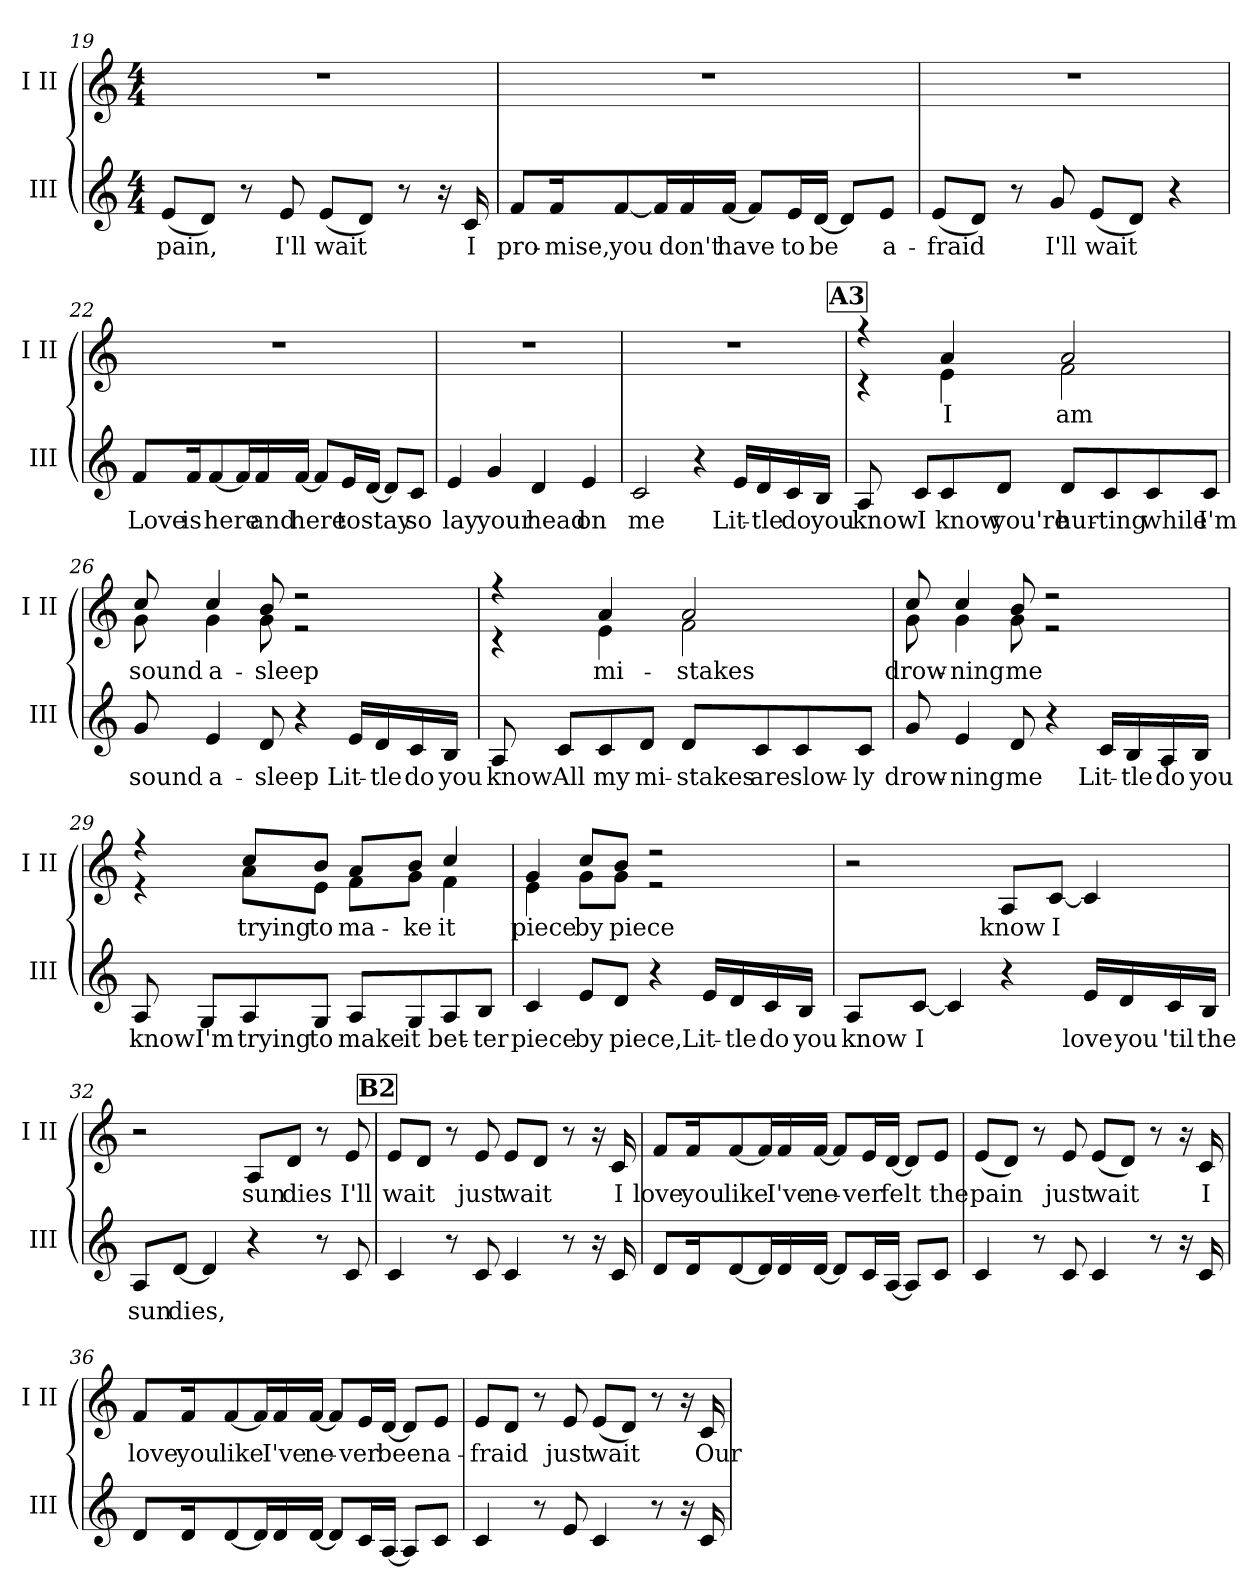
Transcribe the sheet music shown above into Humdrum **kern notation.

**kern	**text	**kern	**text
*part2	*part2	*part1	*part1
*staff2	*staff2	*staff1	*staff1
*I"III	*	*I"I II	*
*I'III	*	*I'I II	*
*clefG2	*	*clefG2	*
*k[]	*	*k[]	*
*M4/4	*	*M4/4	*
=19	=19	=19	=19
!	!LO:LY:b	!	!
(<8e/L	pain,	1r	.
8d/J)	.	.	.
8r	.	.	.
!	!LO:LY:b	!	!
8e/	I'll	.	.
!	!LO:LY:b	!	!
(<8e/L	wait	.	.
8d/J)	.	.	.
8r	.	.	.
16r	.	.	.
!	!LO:LY:b	!	!
16c/	I	.	.
!!LO:LB:g=z
=20	=20	=20	=20
!	!LO:LY:b	!	!
8f/L	pro-	1r	.
!	!LO:LY:b	!	!
16f/K	-mise,	.	.
!	!LO:LY:b	!	!
[8f/	you	.	.
16f/L]	.	.	.
!	!LO:LY:b	!	!
16f/	don't	.	.
!	!LO:LY:b	!	!
[16f/JJ	have	.	.
8f/L]	.	.	.
!	!LO:LY:b	!	!
16e/L	to	.	.
!	!LO:LY:b	!	!
[16d/JJ	be	.	.
8d/L]	.	.	.
!	!LO:LY:b	!	!
8e/J	a-	.	.
=21	=21	=21	=21
!	!LO:LY:b	!	!
(<8e/L	-fraid	1r	.
8d/J)	.	.	.
8r	.	.	.
!	!LO:LY:b	!	!
8g/	I'll	.	.
!	!LO:LY:b	!	!
(<8e/L	wait	.	.
8d/J)	.	.	.
4r	.	.	.
=22	=22	=22	=22
!	!LO:LY:b	!	!
8f/L	Love	1r	.
!	!LO:LY:b	!	!
16f/K	is	.	.
!	!LO:LY:b	!	!
[8f/	here	.	.
16f/L]	.	.	.
!	!LO:LY:b	!	!
16f/	and	.	.
!	!LO:LY:b	!	!
[16f/JJ	here	.	.
8f/L]	.	.	.
!	!LO:LY:b	!	!
16e/L	to	.	.
!	!LO:LY:b	!	!
[16d/JJ	stay	.	.
8d/L]	.	.	.
!	!LO:LY:b	!	!
8c/J	so	.	.
!!LO:LB:g=z
=23	=23	=23	=23
!	!LO:LY:b	!	!
4e/	lay	1r	.
!	!LO:LY:b	!	!
4g/	your	.	.
!	!LO:LY:b	!	!
4d/	head	.	.
!	!LO:LY:b	!	!
4e/	on	.	.
=24	=24	=24	=24
!	!LO:LY:b	!	!
2c/	me	1r	.
4r	.	.	.
!	!LO:LY:b	!	!
16e/LL	Lit-	.	.
!	!LO:LY:b	!	!
16d/	-tle	.	.
!	!LO:LY:b	!	!
16c/	do	.	.
!	!LO:LY:b	!	!
16B/JJ	you	.	.
!!LO:REH:place=s1:a:B:fs=14:t=A3
=25	=25	=25	=25
!	!LO:LY:b	!	!
*	*	*^	*
8A/	know	4r	4r	.
!	!LO:LY:b	!	!	!
8c/L	I	.	.	.
!	!LO:LY:b	!	!	!LO:LY:b
8c/	know	4a/	4e\	I
!	!LO:LY:b	!	!	!
8d/J	you're	.	.	.
!	!LO:LY:b	!	!	!LO:LY:b
8d/L	hur-	2a/	2f\	am
!	!LO:LY:b	!	!	!
8c/	-ting	.	.	.
!	!LO:LY:b	!	!	!
8c/	while	.	.	.
!	!LO:LY:b	!	!	!
8c/J	I'm	.	.	.
!!LO:LB:g=z	!!
=26	=26	=26	=26	=26
!	!LO:LY:b	!	!	!LO:LY:b
8g/	sound	8cc/	8g\	sound
!	!LO:LY:b	!	!	!LO:LY:b
4e/	a-	4cc/	4g\	a-
!	!LO:LY:b	!	!	!LO:LY:b
8d/	-sleep	8b/	8g\	-sleep
4r	.	2r	2r	.
!	!LO:LY:b	!	!	!
16e/LL	Lit-	.	.	.
!	!LO:LY:b	!	!	!
16d/	-tle	.	.	.
!	!LO:LY:b	!	!	!
16c/	do	.	.	.
!	!LO:LY:b	!	!	!
16B/JJ	you	.	.	.
=27	=27	=27	=27	=27
!	!LO:LY:b	!	!	!
8A/	know	4r	4r	.
!	!LO:LY:b	!	!	!
8c/L	All	.	.	.
!	!LO:LY:b	!	!	!LO:LY:b
8c/	my	4a/	4e\	mi-
!	!LO:LY:b	!	!	!
8d/J	mi-	.	.	.
!	!LO:LY:b	!	!	!LO:LY:b
8d/L	-stakes	2a/	2f\	-stakes
!	!LO:LY:b	!	!	!
8c/	are	.	.	.
!	!LO:LY:b	!	!	!
8c/	slow-	.	.	.
!	!LO:LY:b	!	!	!
8c/J	-ly	.	.	.
!!LO:LB:g=z	!!
=28	=28	=28	=28	=28
!	!LO:LY:b	!	!	!LO:LY:b
8g/	drow-	8cc/	8g\	drow-
!	!LO:LY:b	!	!	!LO:LY:b
4e/	-ning	4cc/	4g\	-ning
!	!LO:LY:b	!	!	!LO:LY:b
8d/	me	8b/	8g\	me
4r	.	2r	2r	.
!	!LO:LY:b	!	!	!
16c/LL	Lit-	.	.	.
!	!LO:LY:b	!	!	!
16B/	-tle	.	.	.
!	!LO:LY:b	!	!	!
16A/	do	.	.	.
!	!LO:LY:b	!	!	!
16B/JJ	you	.	.	.
=29	=29	=29	=29	=29
!	!LO:LY:b	!	!	!
8A/	know	4r	4r	.
!	!LO:LY:b	!	!	!
8G/L	I'm	.	.	.
!	!LO:LY:b	!	!	!LO:LY:b
8A/	trying	8cc/L	8a\L	trying
!	!LO:LY:b	!	!	!LO:LY:b
8G/J	to	8b/J	8e\J	to
!	!LO:LY:b	!	!	!LO:LY:b
8A/L	make	8a/L	8f\L	ma-
!	!LO:LY:b	!	!	!LO:LY:b
8G/	it	8b/J	8g\J	-ke
!	!LO:LY:b	!	!	!LO:LY:b
8A/	bet-	4cc/	4f\	it
!	!LO:LY:b	!	!	!
8B/J	-ter	.	.	.
!!LO:PB:g=z	!!
=30	=30	=30	=30	=30
!	!LO:LY:b	!	!	!LO:LY:b
4c/	piece	4g/	4e\	piece
!	!LO:LY:b	!	!	!LO:LY:b
8e/L	by	8cc/L	8g\L	by
!	!LO:LY:b	!	!	!LO:LY:b
8d/J	piece,	8b/J	8g\J	piece
4r	.	2r	2r	.
!	!LO:LY:b	!	!	!
16e/LL	Lit-	.	.	.
!	!LO:LY:b	!	!	!
16d/	-tle	.	.	.
!	!LO:LY:b	!	!	!
16c/	do	.	.	.
!	!LO:LY:b	!	!	!
16B/JJ	you	.	.	.
*	*	*v	*v	*
=31	=31	=31	=31
!	!LO:LY:b	!	!
8A/L	know	2r	.
!	!LO:LY:b	!	!
[8c/J	I	.	.
4c/]	.	.	.
!	!	!	!LO:LY:b
4r	.	8A/L	know
!	!	!	!LO:LY:b
.	.	[8c/J	I
!	!LO:LY:b	!	!
16e/LL	love	4c/]	.
!	!LO:LY:b	!	!
16d/	you	.	.
!	!LO:LY:b	!	!
16c/	'til	.	.
!	!LO:LY:b	!	!
16B/JJ	the	.	.
=32	=32	=32	=32
!	!LO:LY:b	!	!
8A/L	sun	2r	.
!	!LO:LY:b	!	!
[8d/J	dies,	.	.
4d/]	.	.	.
!	!	!	!LO:LY:b
4r	.	8A/L	sun
!	!	!	!LO:LY:b
.	.	8d/J	dies
8r	.	8r	.
!	!	!	!LO:LY:b
8c/	.	8e/	I'll
!!LO:LB:g=z
!!LO:REH:place=s1:a:B:fs=14:t=B2
=33	=33	=33	=33
!	!	!	!LO:LY:b
4c/	.	8e/L	wait
.	.	8d/J	.
8r	.	8r	.
!	!	!	!LO:LY:b
8c/	.	8e/	just
!	!	!	!LO:LY:b
4c/	.	8e/L	wait
.	.	8d/J	.
8r	.	8r	.
16r	.	16r	.
!	!	!	!LO:LY:b
16c/	.	16c/	I
=34	=34	=34	=34
!	!	!	!LO:LY:b
8d/L	.	8f/L	love
!	!	!	!LO:LY:b
16d/K	.	16f/K	you
!	!	!	!LO:LY:b
[8d/	.	[8f/	like
16d/L]	.	16f/L]	.
!	!	!	!LO:LY:b
16d/	.	16f/	I've
!	!	!	!LO:LY:b
[16d/JJ	.	[16f/JJ	ne-
8d/L]	.	8f/L]	.
!	!	!	!LO:LY:b
16c/L	.	16e/L	-ver
!	!	!	!LO:LY:b
[16A/JJ	.	[16d/JJ	felt
8A/L]	.	8d/L]	.
!	!	!	!LO:LY:b
8c/J	.	8e/J	the
=35	=35	=35	=35
!	!	!	!LO:LY:b
4c/	.	(<8e/L	pain
.	.	8d/J)	.
8r	.	8r	.
!	!	!	!LO:LY:b
8c/	.	8e/	just
!	!	!	!LO:LY:b
4c/	.	(<8e/L	wait
.	.	8d/J)	.
8r	.	8r	.
16r	.	16r	.
!	!	!	!LO:LY:b
16c/	.	16c/	I
!!LO:LB:g=z
=36	=36	=36	=36
!	!	!	!LO:LY:b
8d/L	.	8f/L	love
!	!	!	!LO:LY:b
16d/K	.	16f/K	you
!	!	!	!LO:LY:b
[8d/	.	[8f/	like
16d/L]	.	16f/L]	.
!	!	!	!LO:LY:b
16d/	.	16f/	I've
!	!	!	!LO:LY:b
[16d/JJ	.	[16f/JJ	ne-
8d/L]	.	8f/L]	.
!	!	!	!LO:LY:b
16c/L	.	16e/L	-ver
!	!	!	!LO:LY:b
[16A/JJ	.	[16d/JJ	been
8A/L]	.	8d/L]	.
!	!	!	!LO:LY:b
8c/J	.	8e/J	a-
=37	=37	=37	=37
!	!	!	!LO:LY:b
4c/	.	8e/L	-fraid
.	.	8d/J	.
8r	.	8r	.
!	!	!	!LO:LY:b
8e/	.	8e/	just
!	!	!	!LO:LY:b
4c/	.	(<8e/L	wait
.	.	8d/J)	.
8r	.	8r	.
16r	.	16r	.
!	!	!	!LO:LY:b
16c/	.	16c/	Our
=	=	=	=
*-	*-	*-	*-
